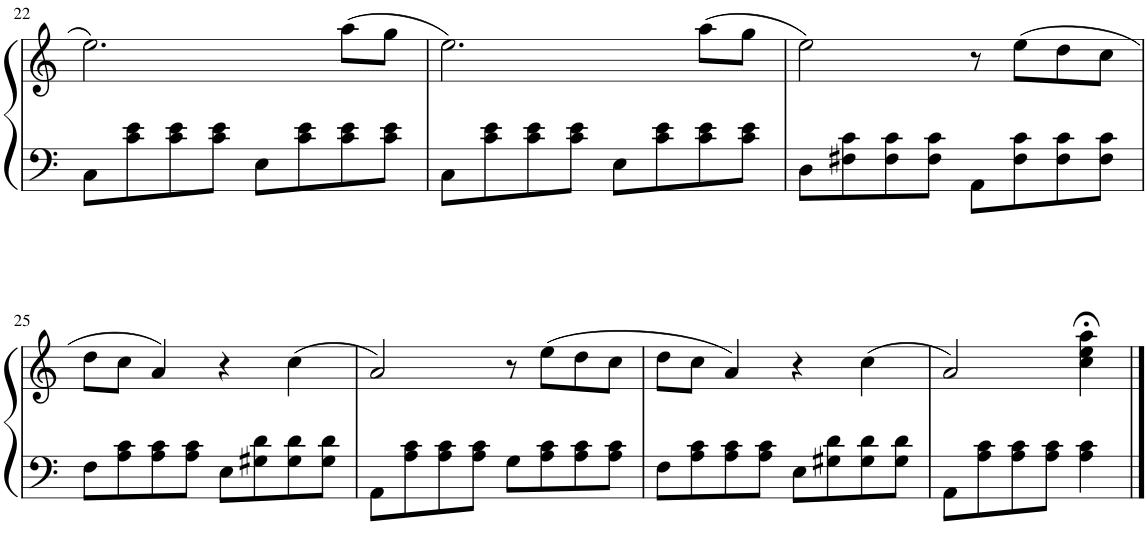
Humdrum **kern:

**kern	**kern
*part1	*part1
*staff2	*staff1
*I"Piano	*
*I'Pno.	*
!!LO:PB:g=z
*clefF4	*clefG2
*k[]	*k[]
*M4/4	*M4/4
=22	=22
8C\L	2.ee\
8c\ 8e\	.
8c\ 8e\	.
8c\ 8e\J	.
8E\L	.
8c\ 8e\	.
8c\ 8e\	(8aa\L
8c\ 8e\J	8gg\J
=23	=23
8C\L	2.ee\)
8c\ 8e\	.
8c\ 8e\	.
8c\ 8e\J	.
8E\L	.
8c\ 8e\	.
8c\ 8e\	(8aa\L
8c\ 8e\J	8gg\J
=24	=24
8D\L	2ee\)
8F#X\ 8c\	.
8F#\ 8c\	.
8F#\ 8c\J	.
8AA\L	8r
8F#\ 8c\	(8ee\L
8F#\ 8c\	8dd\
8F#\ 8c\J	8cc\J
!!LO:LB:g=z
=25	=25
8F\L	8dd\L
8A\ 8c\	8cc\J
8A\ 8c\	4a/)
8A\ 8c\J	.
8E\L	4r
8G#X\ 8d\	.
8G#\ 8d\	(4cc\
8G#\ 8d\J	.
=26	=26
8AA\L	2a/)
8A\ 8c\	.
8A\ 8c\	.
8A\ 8c\J	.
8G\L	8r
8A\ 8c\	(8ee\L
8A\ 8c\	8dd\
8A\ 8c\J	8cc\J
=27	=27
8F\L	8dd\L
8A\ 8c\	8cc\J
8A\ 8c\	4a/)
8A\ 8c\J	.
8E\L	4r
8G#X\ 8d\	.
8G#\ 8d\	(4cc\
8G#\ 8d\J	.
=28	=28
8AA\L	2a/)
8A\ 8c\	.
8A\ 8c\	.
8A\ 8c\J	.
4A\ 4c\	4cc\;< 4ee\;< 4aa\;<
==	==
*-	*-
